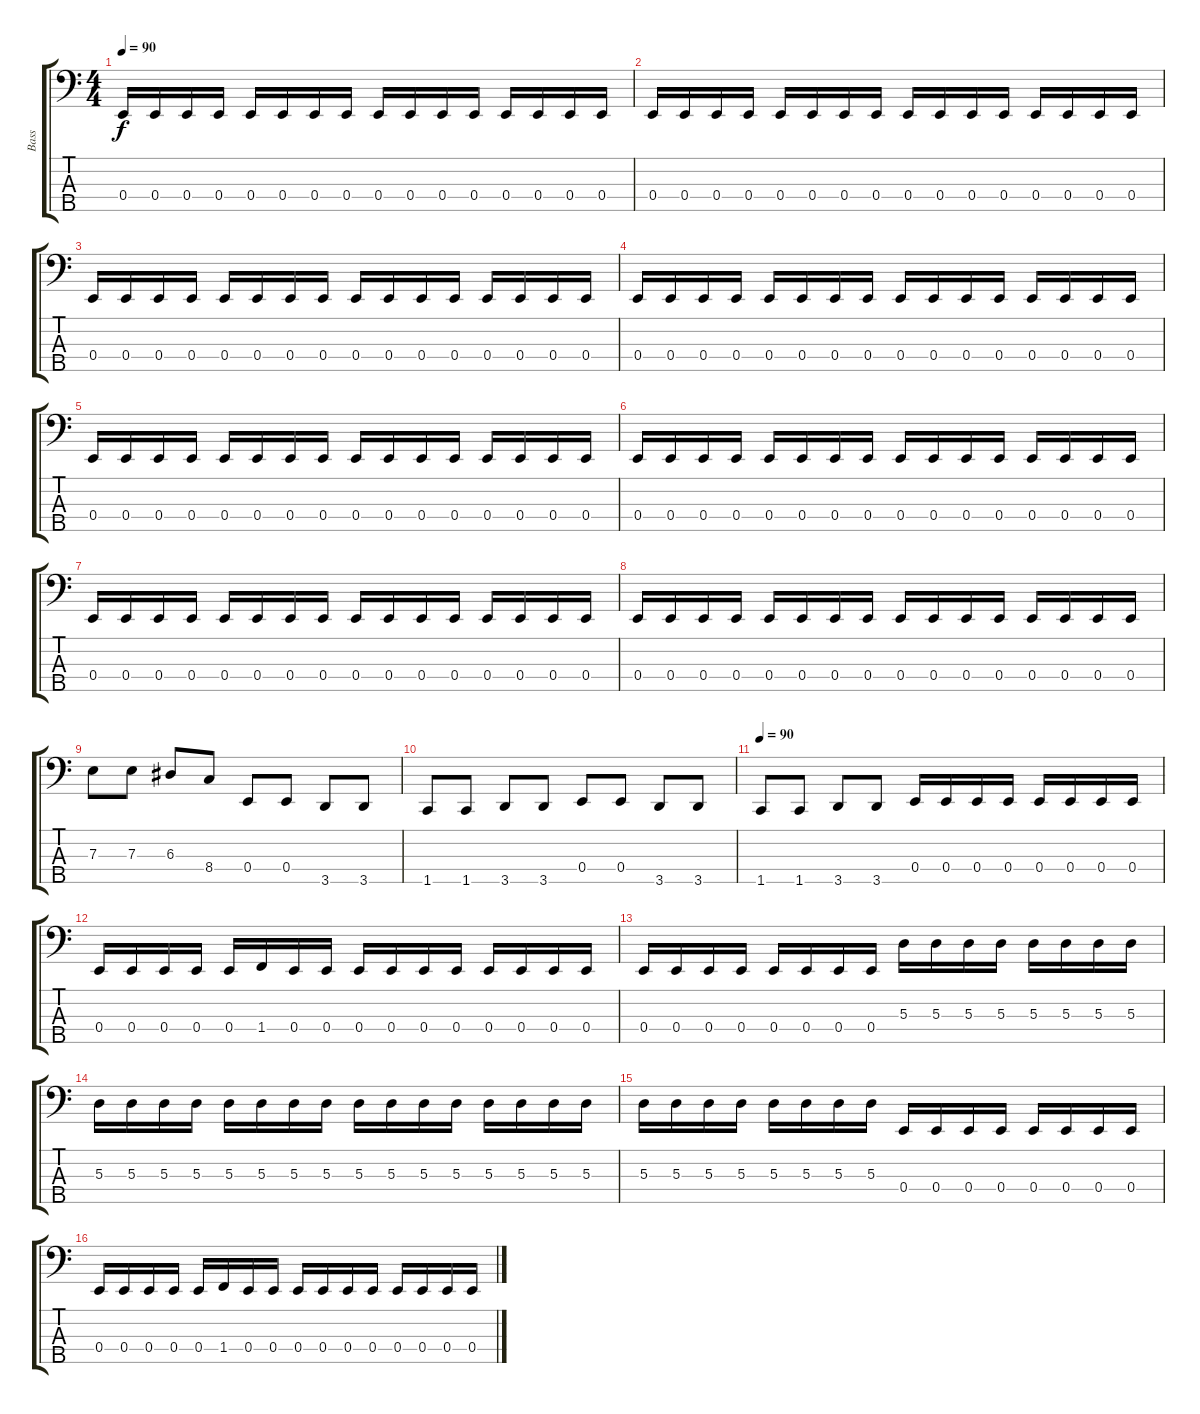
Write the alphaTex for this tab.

\track ("Bass" "Bass") {instrument electricbasspick}
\staff {score tabs}
\tuning (G2 D2 A1 E1 B0) {hide}
\ts (4 4)
\tempo 90
\clef f4
\ks c
0.4.16{dy f} 0.4.16 0.4.16 0.4.16 0.4.16 0.4.16 0.4.16 0.4.16 0.4.16 0.4.16 0.4.16 0.4.16 0.4.16 0.4.16 0.4.16 0.4.16 |
0.4.16 0.4.16 0.4.16 0.4.16 0.4.16 0.4.16 0.4.16 0.4.16 0.4.16 0.4.16 0.4.16 0.4.16 0.4.16 0.4.16 0.4.16 0.4.16 |
0.4.16 0.4.16 0.4.16 0.4.16 0.4.16 0.4.16 0.4.16 0.4.16 0.4.16 0.4.16 0.4.16 0.4.16 0.4.16 0.4.16 0.4.16 0.4.16 |
0.4.16 0.4.16 0.4.16 0.4.16 0.4.16 0.4.16 0.4.16 0.4.16 0.4.16 0.4.16 0.4.16 0.4.16 0.4.16 0.4.16 0.4.16 0.4.16 |
0.4.16 0.4.16 0.4.16 0.4.16 0.4.16 0.4.16 0.4.16 0.4.16 0.4.16 0.4.16 0.4.16 0.4.16 0.4.16 0.4.16 0.4.16 0.4.16 |
0.4.16 0.4.16 0.4.16 0.4.16 0.4.16 0.4.16 0.4.16 0.4.16 0.4.16 0.4.16 0.4.16 0.4.16 0.4.16 0.4.16 0.4.16 0.4.16 |
0.4.16 0.4.16 0.4.16 0.4.16 0.4.16 0.4.16 0.4.16 0.4.16 0.4.16 0.4.16 0.4.16 0.4.16 0.4.16 0.4.16 0.4.16 0.4.16 |
0.4.16 0.4.16 0.4.16 0.4.16 0.4.16 0.4.16 0.4.16 0.4.16 0.4.16 0.4.16 0.4.16 0.4.16 0.4.16 0.4.16 0.4.16 0.4.16 |
7.3.8 7.3.8 6.3.8 8.4.8 0.4.8 0.4.8 3.5.8 3.5.8 |
1.5.8 1.5.8 3.5.8 3.5.8 0.4.8 0.4.8 3.5.8 3.5.8 |
\tempo 90
1.5.8 1.5.8 3.5.8 3.5.8 0.4.16 0.4.16 0.4.16 0.4.16 0.4.16 0.4.16 0.4.16 0.4.16 |
0.4.16 0.4.16 0.4.16 0.4.16 0.4.16 1.4.16 0.4.16 0.4.16 0.4.16 0.4.16 0.4.16 0.4.16 0.4.16 0.4.16 0.4.16 0.4.16 |
0.4.16 0.4.16 0.4.16 0.4.16 0.4.16 0.4.16 0.4.16 0.4.16 5.3.16 5.3.16 5.3.16 5.3.16 5.3.16 5.3.16 5.3.16 5.3.16 |
5.3.16 5.3.16 5.3.16 5.3.16 5.3.16 5.3.16 5.3.16 5.3.16 5.3.16 5.3.16 5.3.16 5.3.16 5.3.16 5.3.16 5.3.16 5.3.16 |
5.3.16 5.3.16 5.3.16 5.3.16 5.3.16 5.3.16 5.3.16 5.3.16 0.4.16 0.4.16 0.4.16 0.4.16 0.4.16 0.4.16 0.4.16 0.4.16 |
0.4.16 0.4.16 0.4.16 0.4.16 0.4.16 1.4.16 0.4.16 0.4.16 0.4.16 0.4.16 0.4.16 0.4.16 0.4.16 0.4.16 0.4.16 0.4.16
